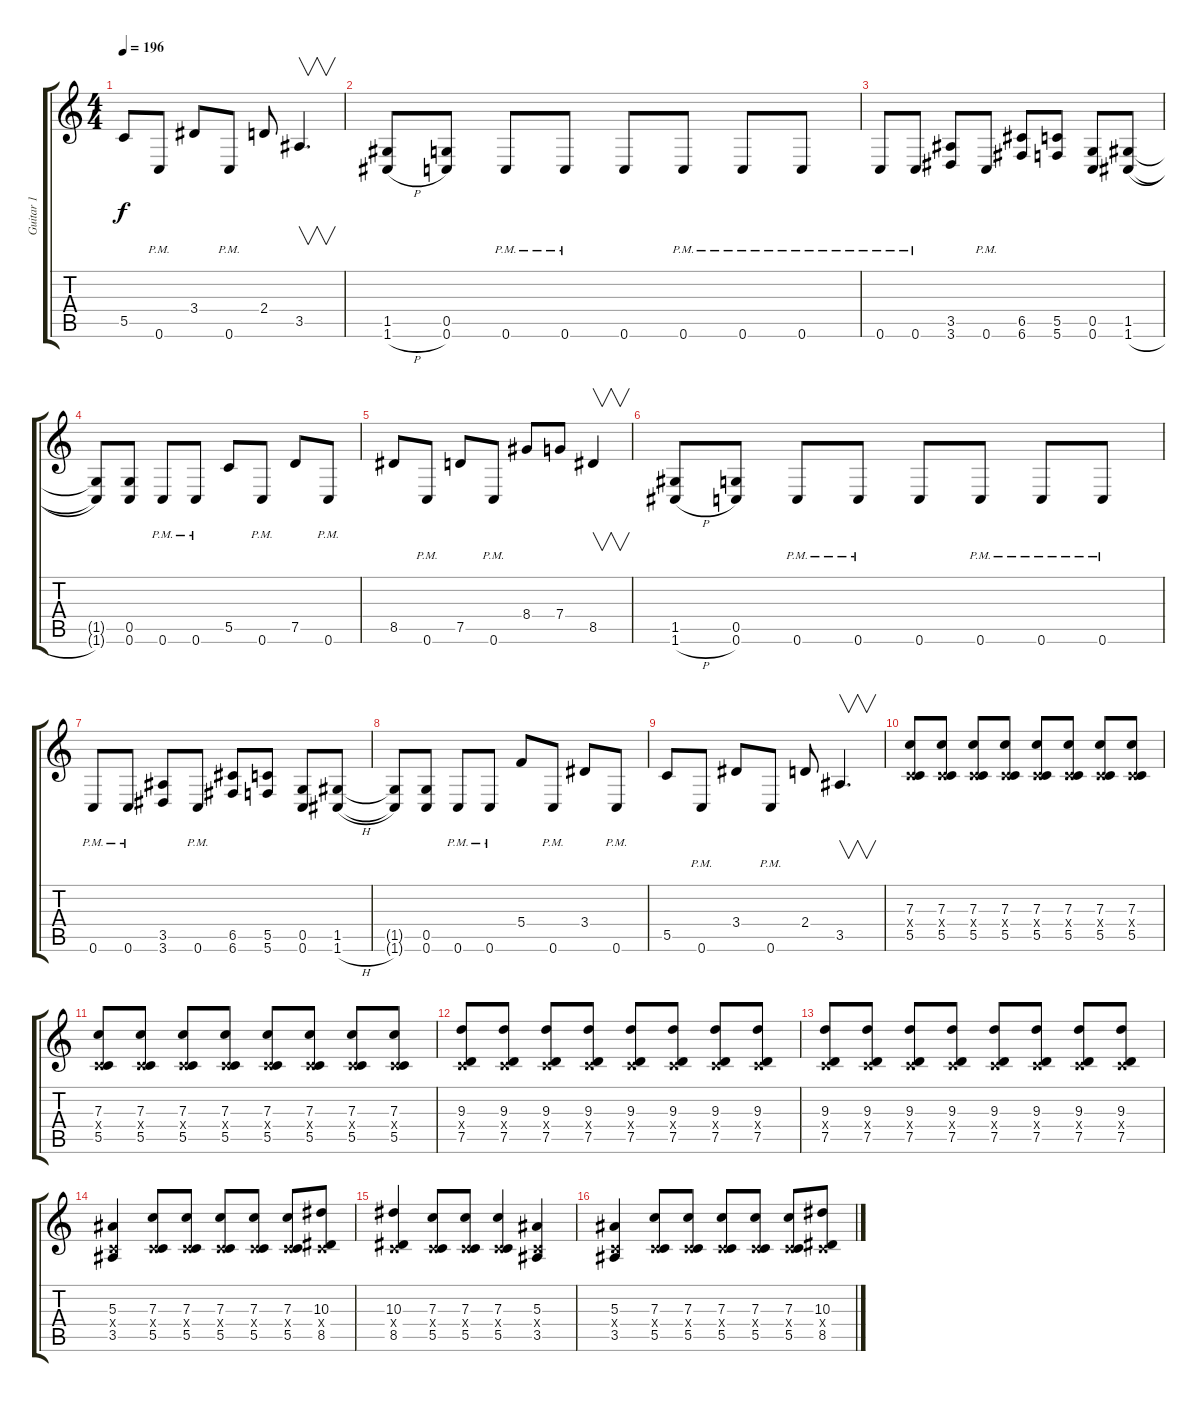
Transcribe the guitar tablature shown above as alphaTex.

\track ("Guitar 1" "Guitar 1") {instrument overdrivenguitar}
\staff {score tabs}
\tuning (D4 A3 F3 C3 G2 C2) {hide}
\ts (4 4)
\tempo 196
\clef g2
\ks c
5.5.8{dy f} 0.6{pm}.8 3.4.8 0.6{pm}.8 2.4.8 3.5.4{v d} |
(1.5 1.6{h}).8 (0.5 0.6).8 0.6{pm}.8 0.6{pm}.8 0.6.8 0.6{pm}.8 0.6{pm}.8 0.6{pm}.8 |
0.6{pm}.8 0.6{pm}.8 (3.5 3.6).8 0.6{pm}.8 (6.5 6.6).8 (5.5 5.6).8 (0.5 0.6).8 (1.5 1.6{h}).8 |
(1.5{t} 1.6{t}).8 (0.5 0.6).8 0.6{pm}.8 0.6{pm}.8 5.5.8 0.6{pm}.8 7.5.8 0.6{pm}.8 |
8.5.8 0.6{pm}.8 7.5.8 0.6{pm}.8 8.4.8 7.4.8 8.5.4{v} |
(1.5 1.6{h}).8 (0.5 0.6).8 0.6{pm}.8 0.6{pm}.8 0.6.8 0.6{pm}.8 0.6{pm}.8 0.6{pm}.8 |
0.6{pm}.8 0.6{pm}.8 (3.5 3.6).8 0.6{pm}.8 (6.5 6.6).8 (5.5 5.6).8 (0.5 0.6).8 (1.5 1.6{h}).8 |
(1.5{t} 1.6{t}).8 (0.5 0.6).8 0.6{pm}.8 0.6{pm}.8 5.4.8 0.6{pm}.8 3.4.8 0.6{pm}.8 |
5.5.8 0.6{pm}.8 3.4.8 0.6{pm}.8 2.4.8 3.5.4{v d} |
(7.3 0.4{x} 5.5).8 (7.3 0.4{x} 5.5).8 (7.3 0.4{x} 5.5).8 (7.3 0.4{x} 5.5).8 (7.3 0.4{x} 5.5).8 (7.3 0.4{x} 5.5).8 (7.3 0.4{x} 5.5).8 (7.3 0.4{x} 5.5).8 |
(7.3 0.4{x} 5.5).8 (7.3 0.4{x} 5.5).8 (7.3 0.4{x} 5.5).8 (7.3 0.4{x} 5.5).8 (7.3 0.4{x} 5.5).8 (7.3 0.4{x} 5.5).8 (7.3 0.4{x} 5.5).8 (7.3 0.4{x} 5.5).8 |
(9.3 0.4{x} 7.5).8 (9.3 0.4{x} 7.5).8 (9.3 0.4{x} 7.5).8 (9.3 0.4{x} 7.5).8 (9.3 0.4{x} 7.5).8 (9.3 0.4{x} 7.5).8 (9.3 0.4{x} 7.5).8 (9.3 0.4{x} 7.5).8 |
(9.3 0.4{x} 7.5).8 (9.3 0.4{x} 7.5).8 (9.3 0.4{x} 7.5).8 (9.3 0.4{x} 7.5).8 (9.3 0.4{x} 7.5).8 (9.3 0.4{x} 7.5).8 (9.3 0.4{x} 7.5).8 (9.3 0.4{x} 7.5).8 |
(5.3 0.4{x} 3.5).4 (7.3 0.4{x} 5.5).8 (7.3 0.4{x} 5.5).8 (7.3 0.4{x} 5.5).8 (7.3 0.4{x} 5.5).8 (7.3 0.4{x} 5.5).8 (10.3 0.4{x} 8.5).8 |
(10.3 0.4{x} 8.5).4 (7.3 0.4{x} 5.5).8 (7.3 0.4{x} 5.5).8 (7.3 0.4{x} 5.5).4 (5.3 0.4{x} 3.5).4 |
(5.3 0.4{x} 3.5).4 (7.3 0.4{x} 5.5).8 (7.3 0.4{x} 5.5).8 (7.3 0.4{x} 5.5).8 (7.3 0.4{x} 5.5).8 (7.3 0.4{x} 5.5).8 (10.3 0.4{x} 8.5).8
